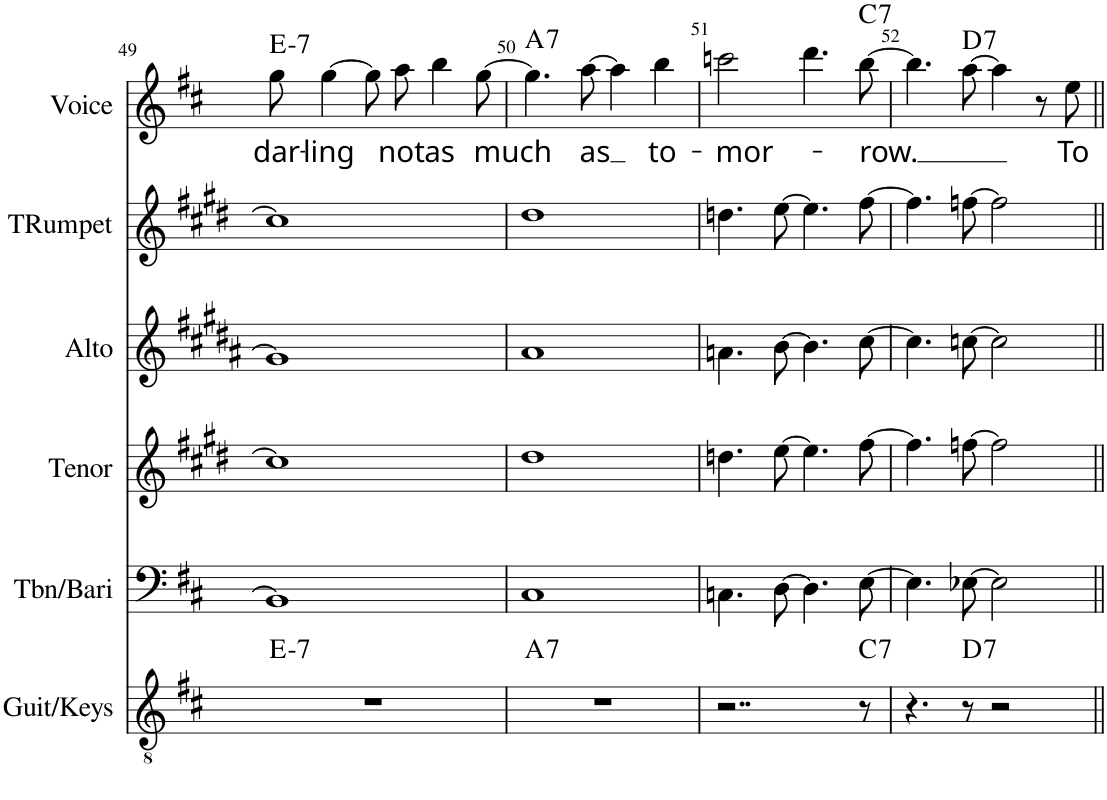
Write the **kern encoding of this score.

**kern	**harte	**kern	**kern	**kern	**kern	**kern	**text	**harte
*part6	*part6	*part5	*part4	*part3	*part2	*part1	*part1	*part1
*staff6	*	*staff5	*staff4	*staff3	*staff2	*staff1	*staff1	*
*I"Guit/Keys	*	*I"Tbn/Bari	*I"Tenor	*I"Alto	*I"Trumpet	*I"Voice	*	*
*I'Guit/Keys	*	*I'Tbn/Bari	*I'Tenor	*I'Alto	*I'TRumpet	*I'Voice	*	*
!!LO:PB:g=z
*clefGv2	*	*clefF4	*clefG2	*clefG2	*clefG2	*clefG2	*	*
*	*	*	*Trd8c14	*Trd5c9	*Trd1c2	*	*	*
*k[f#c#]	*	*k[f#c#]	*k[f#c#g#d#]	*k[f#c#g#d#a#]	*k[f#c#g#d#]	*k[f#c#]	*	*
*D:	*	*D:	*	*	*	*D:	*	*
*M4/4	*	*M4/4	*M4/4	*M4/4	*M4/4	*M4/4	*	*
=49	=49	=49	=49	=49	=49	=49	=49	=49
!	!LO:H:kt=7	!	!	!	!	!	!LO:LY:b	!LO:H:kt=7
1r	E:min7	1BB]	1cc#]	1g#]	1cc#]	8gg\	dar-	E:min7
!	!	!	!	!	!	!	!LO:LY:b	!
.	.	.	.	.	.	[4gg\	-ling	.
.	.	.	.	.	.	8gg\]	.	.
!	!	!	!	!	!	!	!LO:LY:b	!
.	.	.	.	.	.	8aa\	not	.
!	!	!	!	!	!	!	!LO:LY:b	!
.	.	.	.	.	.	4bb\	as	.
!	!	!	!	!	!	!	!LO:LY:b	!
.	.	.	.	.	.	[8gg\	much	.
=50	=50	=50	=50	=50	=50	=50	=50	=50
!	!LO:H:kt=7	!	!	!	!	!	!	!LO:H:kt=7
1r	A:7	1C#	1dd#	1a#	1dd#	4.gg\]	.	A:7
!	!	!	!	!	!	!	!LO:LY:b	!
.	.	.	.	.	.	[8aa\	as	.
.	.	.	.	.	.	4aa\]	.	.
!	!	!	!	!	!	!	!LO:LY:b	!
.	.	.	.	.	.	4bb\	to-	.
=51	=51	=51	=51	=51	=51	=51	=51	=51
!	!	!	!	!	!	!	!LO:LY:b	!
2..r	.	4.Cn\	4.ddn\	4.an\	4.ddn\	2cccn\	-mor-	.
.	.	[8D\	[8ee\	[8b\	[8ee\	.	.	.
.	.	4.D\]	4.ee\]	4.b\]	4.ee\]	4.ddd\	.	.
!	!LO:H:kt=7	!	!	!	!	!	!LO:LY:b	!LO:H:kt=7
8r	C:7	[8E\	[8ff#\	[8cc#\	[8ff#\	[8bb\	-row.	C:7
=52	=52	=52	=52	=52	=52	=52	=52	=52
4.r	.	4.E\]	4.ff#\]	4.cc#\]	4.ff#\]	4.bb\]	.	.
!	!LO:H:kt=7	!	!	!	!	!	!	!LO:H:kt=7
8r	D:7	[8E-X\	[8ffn\	[8ccn\	[8ffn\	[8aa\	.	D:7
2r	.	2E-\]	2ff\]	2cc\]	2ff\]	4aa\]	.	.
.	.	.	.	.	.	8r	.	.
!	!	!	!	!	!	!	!LO:LY:b	!
.	.	.	.	.	.	8ee\	To	.
=||	=||	=||	=||	=||	=||	=||	=||	=||
*-	*-	*-	*-	*-	*-	*-	*-	*-
